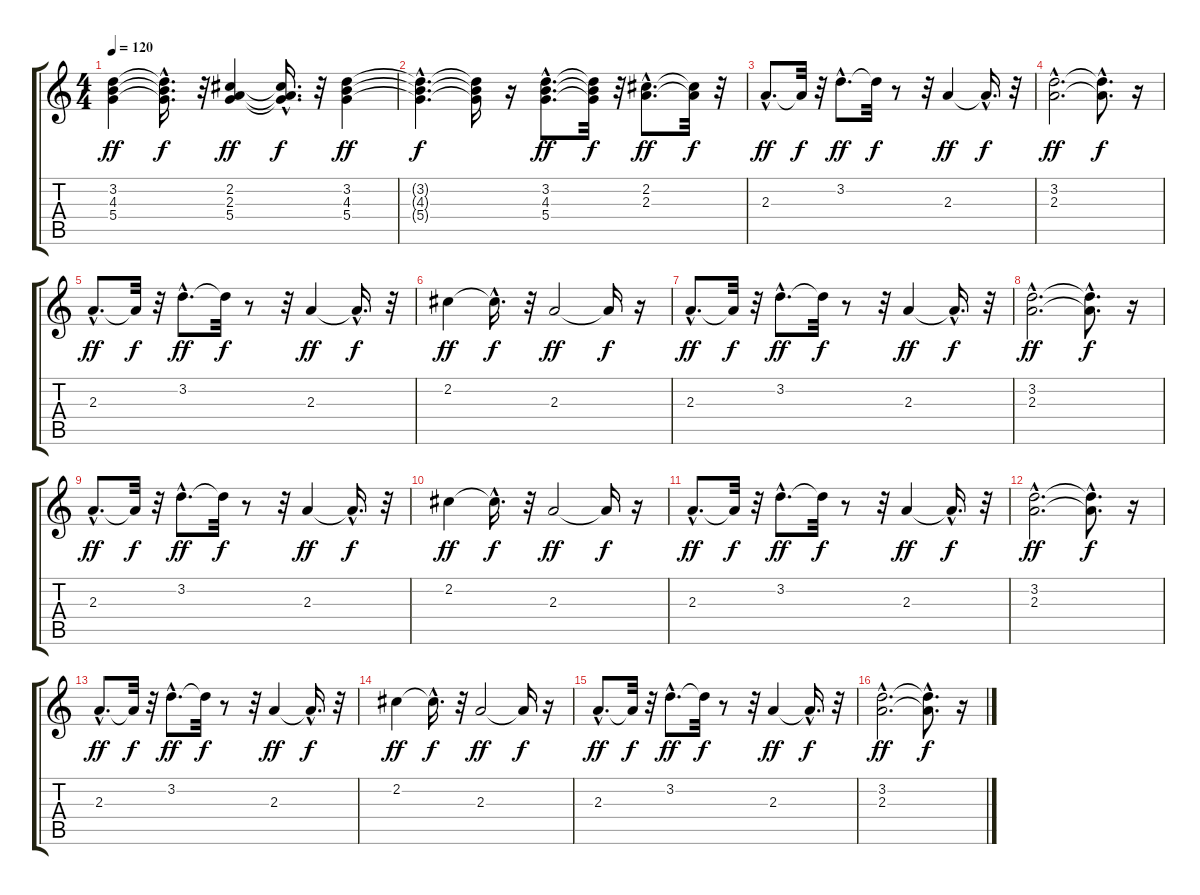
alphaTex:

\track "" {instrument electricguitarmuted}
\staff {score tabs}
\tuning (E4 B3 G3 D3 A2 E2) {hide}
\ts (4 4)
\tempo 120
\clef g2
\ks c
(3.2 4.3 5.4).4{dy ff} (3.2{hac t} 4.3{hac t} 5.4{hac t}).16{d dy f} r.32 (2.2 2.3 5.4).4{dy ff} (2.2{hac t} 2.3{hac t} 5.4{hac t}).16{d dy f} r.32 (3.2 4.3 5.4).4{dy ff} |
(3.2{hac t} 4.3{hac t} 5.4{hac t}).4{d dy f} (3.2{t} 4.3{t} 5.4{t}).16 r.16 (3.2{hac} 4.3{hac} 5.4{hac}).8{d dy ff} (3.2{t} 4.3{t} 5.4{t}).32{dy f} r.32 (2.2{hac} 2.3{hac}).8{d dy ff} (2.2{t} 2.3{t}).32{dy f} r.32 |
2.3{hac}.8{d dy ff} 2.3{t}.32{dy f} r.32 3.2{hac}.8{d dy ff} 3.2{t}.32{dy f} r.8 r.32 2.3.4{dy ff} 2.3{hac t}.16{d dy f} r.32 |
(3.2{hac} 2.3{hac}).2{d dy ff} (3.2{hac t} 2.3{hac t}).8{d dy f} r.16 |
2.3{hac}.8{d dy ff} 2.3{t}.32{dy f} r.32 3.2{hac}.8{d dy ff} 3.2{t}.32{dy f} r.8 r.32 2.3.4{dy ff} 2.3{hac t}.16{d dy f} r.32 |
2.2.4{dy ff} 2.2{hac t}.16{d dy f} r.32 2.3.2{dy ff} 2.3{t}.16{dy f} r.16 |
2.3{hac}.8{d dy ff} 2.3{t}.32{dy f} r.32 3.2{hac}.8{d dy ff} 3.2{t}.32{dy f} r.8 r.32 2.3.4{dy ff} 2.3{hac t}.16{d dy f} r.32 |
(3.2{hac} 2.3{hac}).2{d dy ff} (3.2{hac t} 2.3{hac t}).8{d dy f} r.16 |
2.3{hac}.8{d dy ff} 2.3{t}.32{dy f} r.32 3.2{hac}.8{d dy ff} 3.2{t}.32{dy f} r.8 r.32 2.3.4{dy ff} 2.3{hac t}.16{d dy f} r.32 |
2.2.4{dy ff} 2.2{hac t}.16{d dy f} r.32 2.3.2{dy ff} 2.3{t}.16{dy f} r.16 |
2.3{hac}.8{d dy ff} 2.3{t}.32{dy f} r.32 3.2{hac}.8{d dy ff} 3.2{t}.32{dy f} r.8 r.32 2.3.4{dy ff} 2.3{hac t}.16{d dy f} r.32 |
(3.2{hac} 2.3{hac}).2{d dy ff} (3.2{hac t} 2.3{hac t}).8{d dy f} r.16 |
2.3{hac}.8{d dy ff} 2.3{t}.32{dy f} r.32 3.2{hac}.8{d dy ff} 3.2{t}.32{dy f} r.8 r.32 2.3.4{dy ff} 2.3{hac t}.16{d dy f} r.32 |
2.2.4{dy ff} 2.2{hac t}.16{d dy f} r.32 2.3.2{dy ff} 2.3{t}.16{dy f} r.16 |
2.3{hac}.8{d dy ff} 2.3{t}.32{dy f} r.32 3.2{hac}.8{d dy ff} 3.2{t}.32{dy f} r.8 r.32 2.3.4{dy ff} 2.3{hac t}.16{d dy f} r.32 |
(3.2{hac} 2.3{hac}).2{d dy ff} (3.2{hac t} 2.3{hac t}).8{d dy f} r.16
